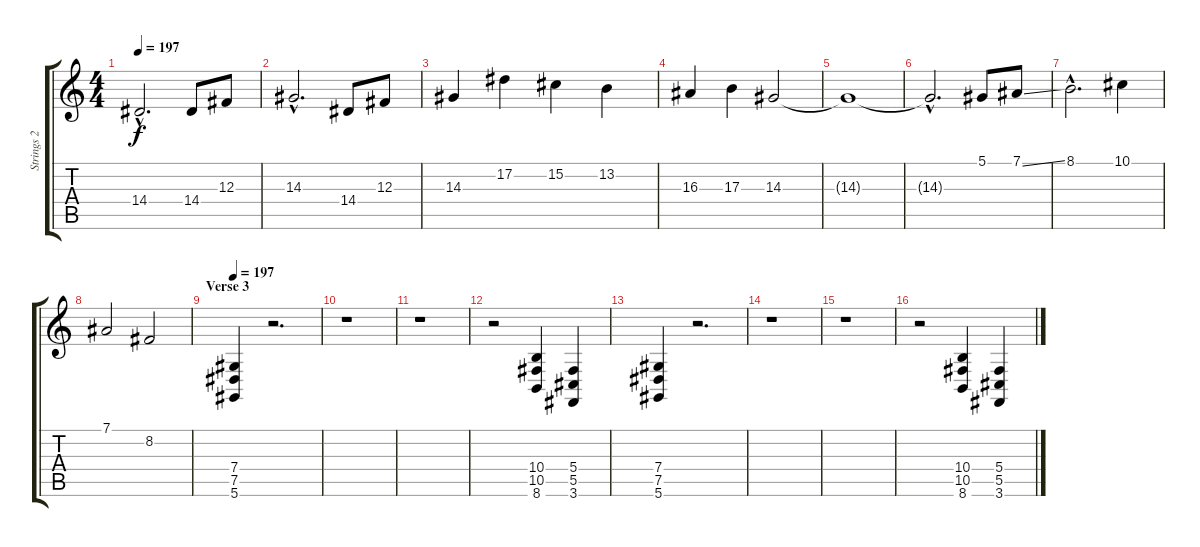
\track ("Strings 2" "Strings 2") {instrument stringensemble1}
\staff {score tabs}
\tuning (Eb4 Bb3 Gb3 Db3 Ab2 Eb2) {hide}
\ts (4 4)
\tempo 197
\clef g2
\ks c
14.4{hac}.2{d dy f} 14.4.8 12.3.8 |
14.3{hac}.2{d} 14.4.8 12.3.8 |
14.3.4 17.2.4 15.2.4 13.2.4 |
16.3.4 17.3.4 14.3.2 |
14.3{t}.1 |
14.3{hac t}.2{d} 5.1.8 7.1{ss}.8 |
8.1{hac}.2{d} 10.1.4 |
7.1.2 8.2.2 |
\section ("" "Verse 3")
\tempo 197
(7.4 7.5 5.6).4{volume 13 balance 14 instrument stringensemble1} r.2{d} |
r.1 |
r.1 |
r.2 (10.4 10.5 8.6).4 (5.4 5.5 3.6).4 |
(7.4 7.5 5.6).4 r.2{d} |
r.1 |
r.1 |
r.2 (10.4 10.5 8.6).4 (5.4 5.5 3.6).4
